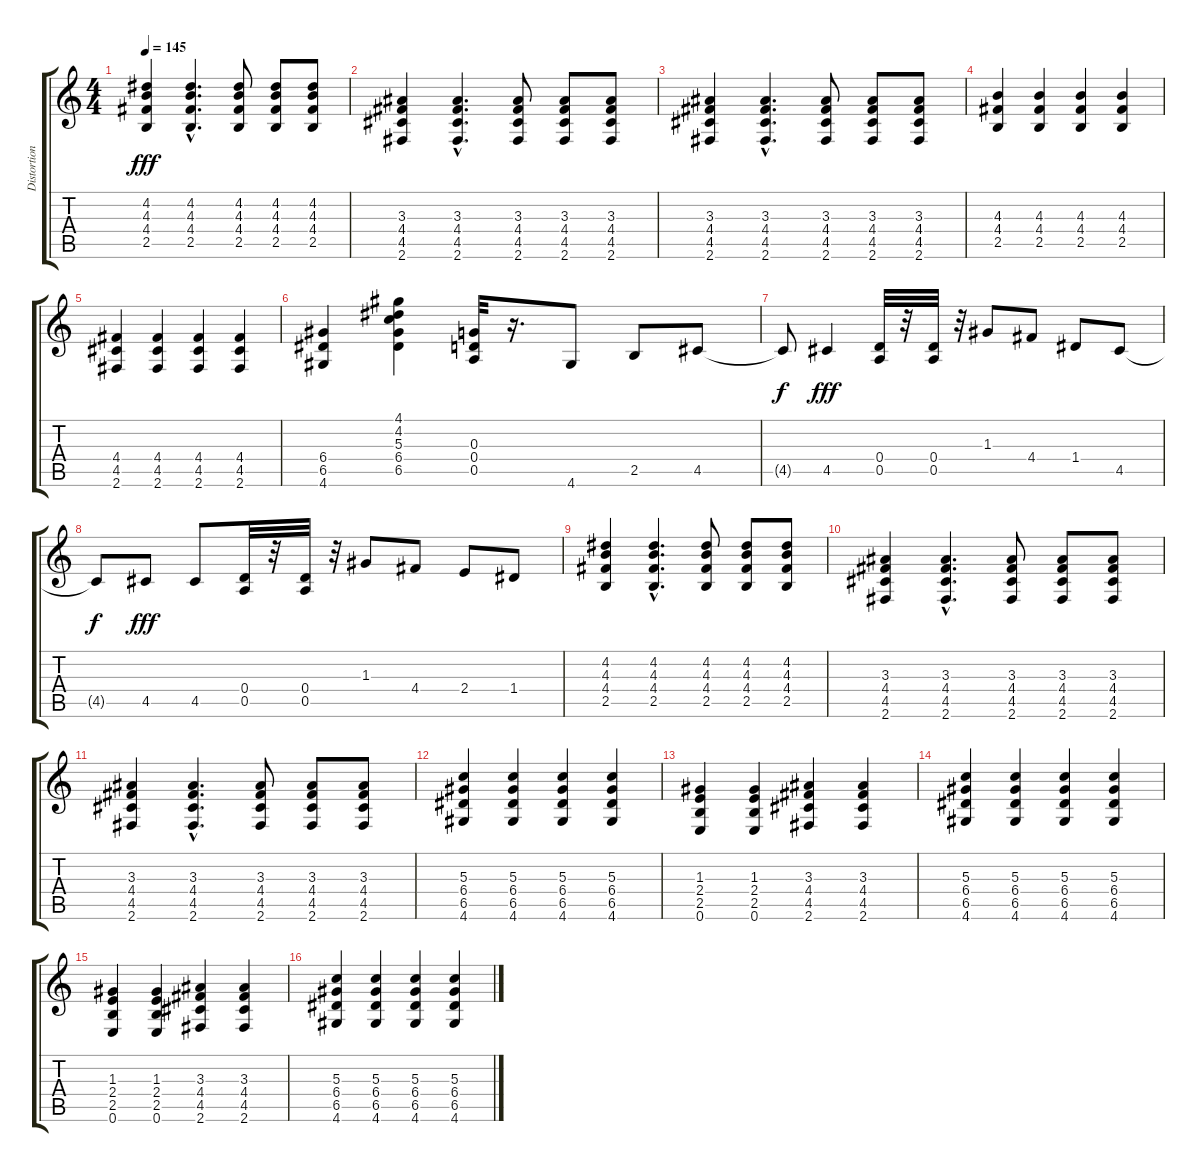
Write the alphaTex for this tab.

\track ("Distortion Guitar" "Distortion") {instrument distortionguitar}
\staff {score tabs}
\tuning (E4 B3 G3 D3 A2 E2) {hide}
\ts (4 4)
\tempo 145
\clef g2
\ks c
(4.2 4.3 4.4 2.5).4{dy fff} (4.2{hac} 4.3{hac} 4.4{hac} 2.5{hac}).4{d} (4.2 4.3 4.4 2.5).8 (4.2 4.3 4.4 2.5).8 (4.2 4.3 4.4 2.5).8 |
(3.3 4.4 4.5 2.6).4 (3.3{hac} 4.4{hac} 4.5{hac} 2.6{hac}).4{d} (3.3 4.4 4.5 2.6).8 (3.3 4.4 4.5 2.6).8 (3.3 4.4 4.5 2.6).8 |
(3.3 4.4 4.5 2.6).4 (3.3{hac} 4.4{hac} 4.5{hac} 2.6{hac}).4{d} (3.3 4.4 4.5 2.6).8 (3.3 4.4 4.5 2.6).8 (3.3 4.4 4.5 2.6).8 |
(4.3 4.4 2.5).4 (4.3 4.4 2.5).4 (4.3 4.4 2.5).4 (4.3 4.4 2.5).4 |
(4.4 4.5 2.6).4 (4.4 4.5 2.6).4 (4.4 4.5 2.6).4 (4.4 4.5 2.6).4 |
(6.4 6.5 4.6).4 (4.1 4.2 5.3 6.4 6.5).4 (0.3 0.4 0.5).32 r.16{d} 4.6.8 2.5.8 4.5.8 |
4.5{t}.8{dy f} 4.5.4{dy fff} (0.4 0.5).32 r.32 (0.4 0.5).32 r.32 1.3.8 4.4.8 1.4.8 4.5.8 |
4.5{t}.8{dy f} 4.5.8{dy fff} 4.5.8 (0.4 0.5).32 r.32 (0.4 0.5).32 r.32 1.3.8 4.4.8 2.4.8 1.4.8 |
(4.2 4.3 4.4 2.5).4 (4.2{hac} 4.3{hac} 4.4{hac} 2.5{hac}).4{d} (4.2 4.3 4.4 2.5).8 (4.2 4.3 4.4 2.5).8 (4.2 4.3 4.4 2.5).8 |
(3.3 4.4 4.5 2.6).4 (3.3{hac} 4.4{hac} 4.5{hac} 2.6{hac}).4{d} (3.3 4.4 4.5 2.6).8 (3.3 4.4 4.5 2.6).8 (3.3 4.4 4.5 2.6).8 |
(3.3 4.4 4.5 2.6).4 (3.3{hac} 4.4{hac} 4.5{hac} 2.6{hac}).4{d} (3.3 4.4 4.5 2.6).8 (3.3 4.4 4.5 2.6).8 (3.3 4.4 4.5 2.6).8 |
(5.3 6.4 6.5 4.6).4 (5.3 6.4 6.5 4.6).4 (5.3 6.4 6.5 4.6).4 (5.3 6.4 6.5 4.6).4 |
(1.3 2.4 2.5 0.6).4 (1.3 2.4 2.5 0.6).4 (3.3 4.4 4.5 2.6).4 (3.3 4.4 4.5 2.6).4 |
(5.3 6.4 6.5 4.6).4 (5.3 6.4 6.5 4.6).4 (5.3 6.4 6.5 4.6).4 (5.3 6.4 6.5 4.6).4 |
(1.3 2.4 2.5 0.6).4 (1.3 2.4 2.5 0.6).4 (3.3 4.4 4.5 2.6).4 (3.3 4.4 4.5 2.6).4 |
(5.3 6.4 6.5 4.6).4 (5.3 6.4 6.5 4.6).4 (5.3 6.4 6.5 4.6).4 (5.3 6.4 6.5 4.6).4
